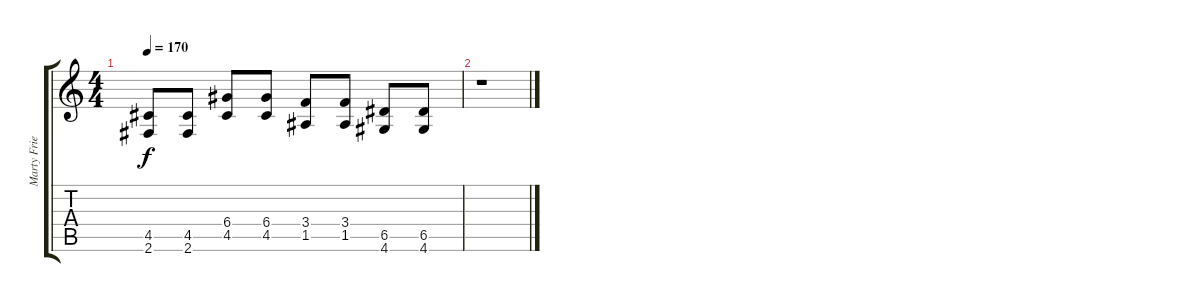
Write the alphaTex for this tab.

\track ("Marty Friedman (Guitar)" "Marty Frie") {instrument distortionguitar}
\staff {score tabs}
\tuning (E4 B3 G3 D3 A2 E2) {hide}
\ts (4 4)
\tempo 170
\clef g2
\ks c
(4.5 2.6).8{dy f} (4.5 2.6).8 (6.4 4.5).8 (6.4 4.5).8 (3.4 1.5).8 (3.4 1.5).8 (6.5 4.6).8 (6.5 4.6).8 |
r.1
